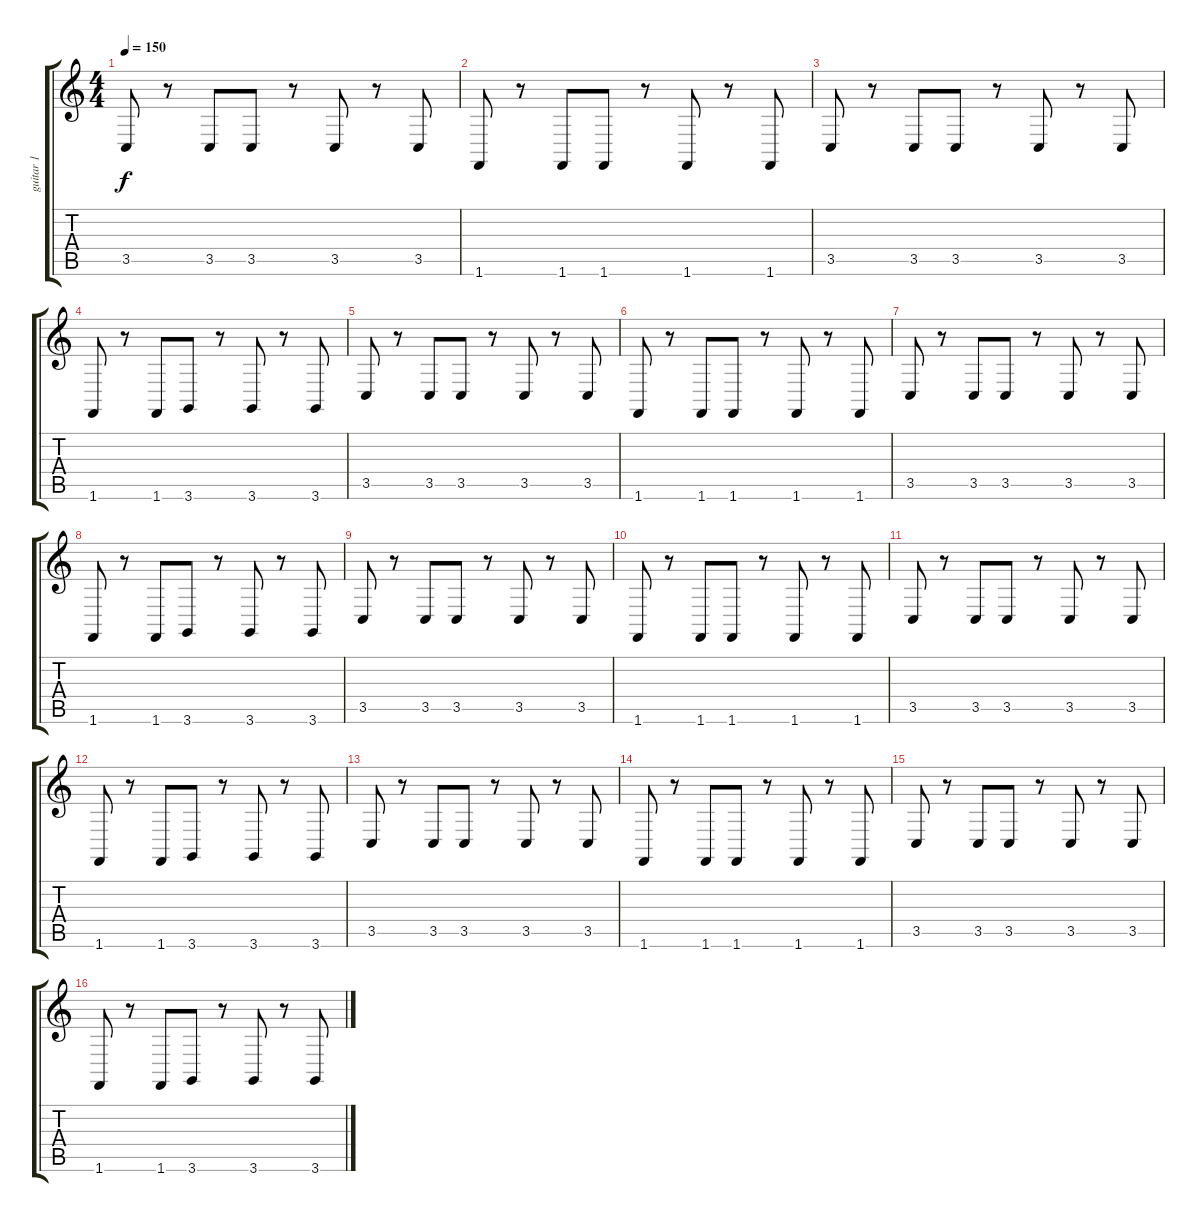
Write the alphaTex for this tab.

\track ("guitar 1" "guitar 1") {instrument lead2sawtooth}
\staff {score tabs}
\tuning (E4 B3 G3 D3 A2 E2) {hide}
\ts (4 4)
\tempo 150
\clef g2
\ks c
3.5.8{dy f} r.8 3.5.8 3.5.8 r.8 3.5.8 r.8 3.5.8 |
1.6.8 r.8 1.6.8 1.6.8 r.8 1.6.8 r.8 1.6.8 |
3.5.8 r.8 3.5.8 3.5.8 r.8 3.5.8 r.8 3.5.8 |
1.6.8 r.8 1.6.8 3.6.8 r.8 3.6.8 r.8 3.6.8 |
3.5.8 r.8 3.5.8 3.5.8 r.8 3.5.8 r.8 3.5.8 |
1.6.8 r.8 1.6.8 1.6.8 r.8 1.6.8 r.8 1.6.8 |
3.5.8 r.8 3.5.8 3.5.8 r.8 3.5.8 r.8 3.5.8 |
1.6.8 r.8 1.6.8 3.6.8 r.8 3.6.8 r.8 3.6.8 |
3.5.8 r.8 3.5.8 3.5.8 r.8 3.5.8 r.8 3.5.8 |
1.6.8 r.8 1.6.8 1.6.8 r.8 1.6.8 r.8 1.6.8 |
3.5.8 r.8 3.5.8 3.5.8 r.8 3.5.8 r.8 3.5.8 |
1.6.8 r.8 1.6.8 3.6.8 r.8 3.6.8 r.8 3.6.8 |
3.5.8 r.8 3.5.8 3.5.8 r.8 3.5.8 r.8 3.5.8 |
1.6.8 r.8 1.6.8 1.6.8 r.8 1.6.8 r.8 1.6.8 |
3.5.8 r.8 3.5.8 3.5.8 r.8 3.5.8 r.8 3.5.8 |
1.6.8 r.8 1.6.8 3.6.8 r.8 3.6.8 r.8 3.6.8
